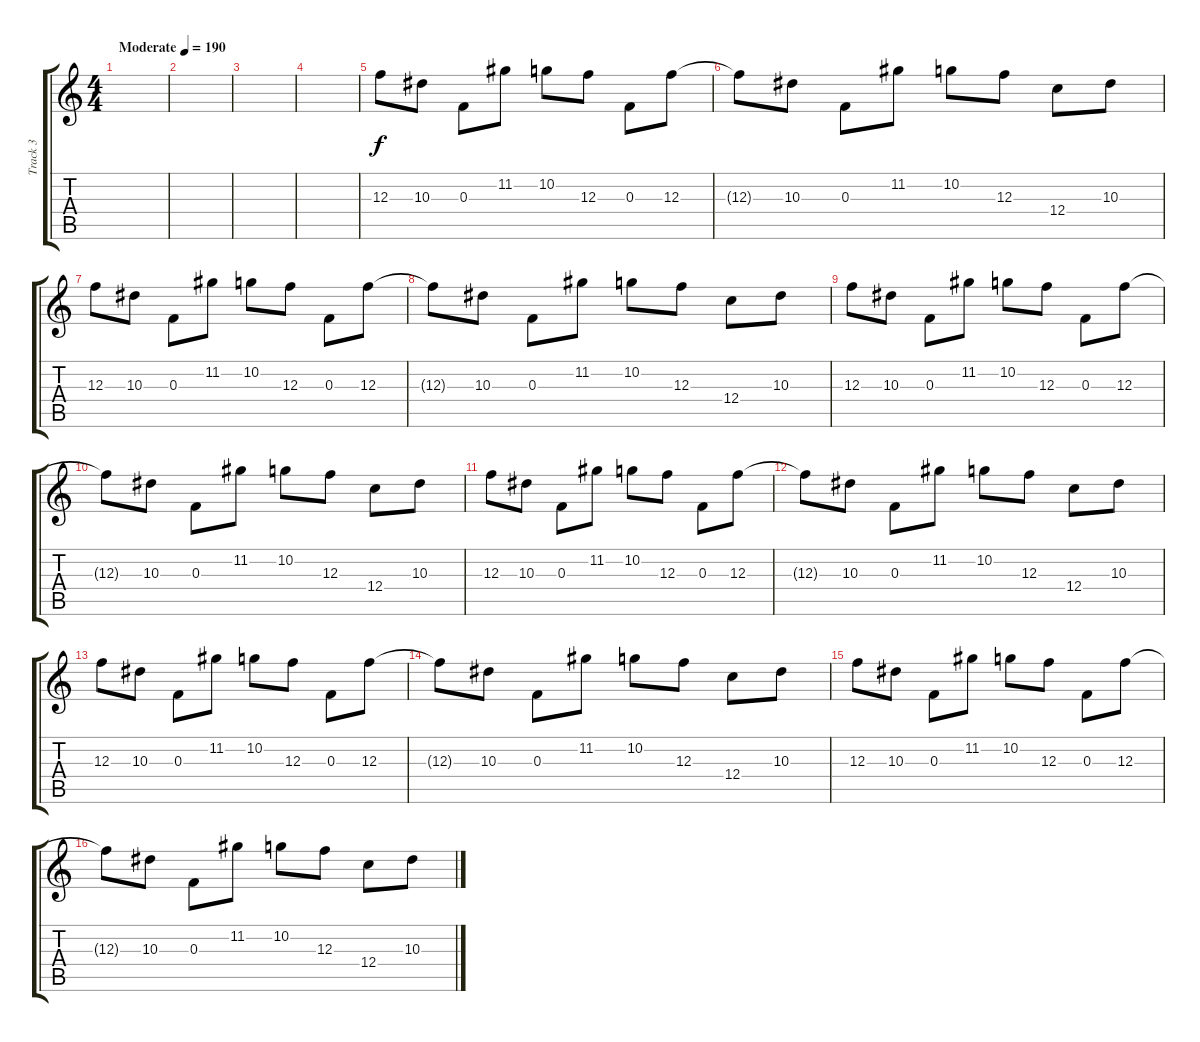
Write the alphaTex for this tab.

\track ("Track 3" "Track 3") {instrument overdrivenguitar}
\staff {score tabs}
\tuning (D4 A3 F3 C3 G2 C2) {hide}
\ts (4 4)
\tempo (190 "Moderate")
\clef g2
\ks c
|
|
|
|
12.3.8 10.3.8 0.3.8 11.2.8 10.2.8 12.3.8 0.3.8 12.3.8 |
12.3{t}.8 10.3.8 0.3.8 11.2.8 10.2.8 12.3.8 12.4.8 10.3.8 |
12.3.8 10.3.8 0.3.8 11.2.8 10.2.8 12.3.8 0.3.8 12.3.8 |
12.3{t}.8 10.3.8 0.3.8 11.2.8 10.2.8 12.3.8 12.4.8 10.3.8 |
12.3.8 10.3.8 0.3.8 11.2.8 10.2.8 12.3.8 0.3.8 12.3.8 |
12.3{t}.8 10.3.8 0.3.8 11.2.8 10.2.8 12.3.8 12.4.8 10.3.8 |
12.3.8 10.3.8 0.3.8 11.2.8 10.2.8 12.3.8 0.3.8 12.3.8 |
12.3{t}.8 10.3.8 0.3.8 11.2.8 10.2.8 12.3.8 12.4.8 10.3.8 |
12.3.8 10.3.8 0.3.8 11.2.8 10.2.8 12.3.8 0.3.8 12.3.8 |
12.3{t}.8 10.3.8 0.3.8 11.2.8 10.2.8 12.3.8 12.4.8 10.3.8 |
12.3.8 10.3.8 0.3.8 11.2.8 10.2.8 12.3.8 0.3.8 12.3.8 |
12.3{t}.8 10.3.8 0.3.8 11.2.8 10.2.8 12.3.8 12.4.8 10.3.8
